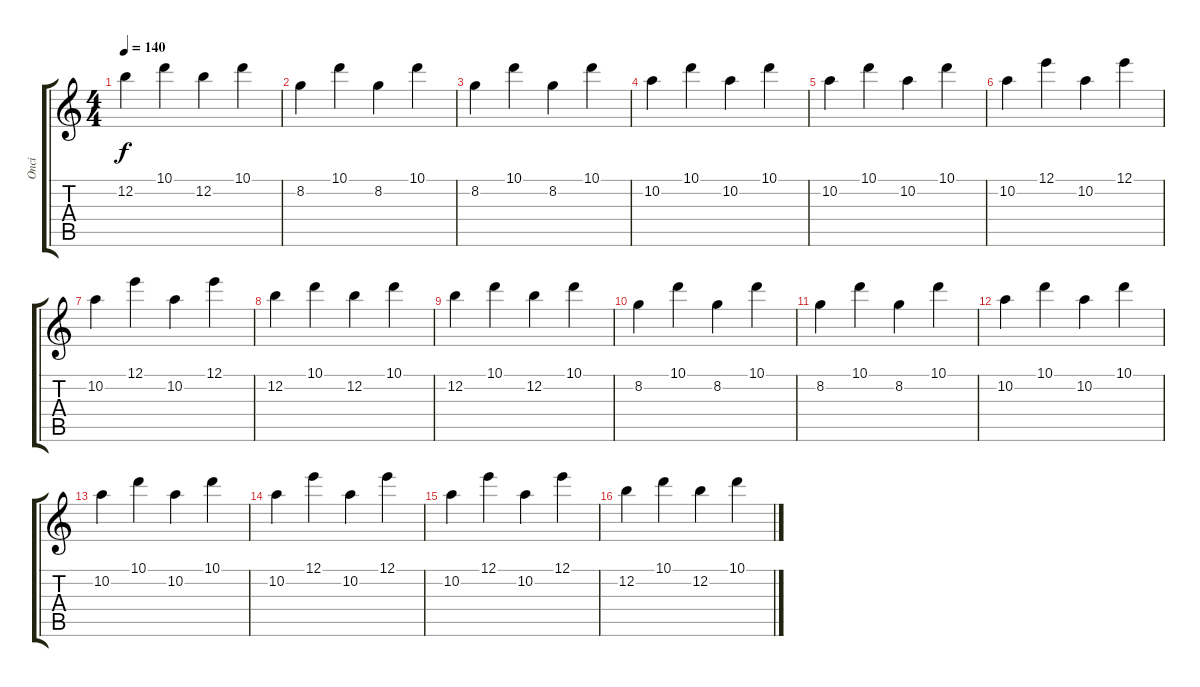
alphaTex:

\track ("Onci" "Onci") {instrument distortionguitar}
\staff {score tabs}
\tuning (E4 B3 G3 D3 A2 E2) {hide}
\ts (4 4)
\tempo 140
\clef g2
\ks c
12.2.4{dy f} 10.1.4 12.2.4 10.1.4 |
8.2.4 10.1.4 8.2.4 10.1.4 |
8.2.4 10.1.4 8.2.4 10.1.4 |
10.2.4 10.1.4 10.2.4 10.1.4 |
10.2.4 10.1.4 10.2.4 10.1.4 |
10.2.4 12.1.4 10.2.4 12.1.4 |
10.2.4 12.1.4 10.2.4 12.1.4 |
12.2.4 10.1.4 12.2.4 10.1.4 |
12.2.4 10.1.4 12.2.4 10.1.4 |
8.2.4 10.1.4 8.2.4 10.1.4 |
8.2.4 10.1.4 8.2.4 10.1.4 |
10.2.4 10.1.4 10.2.4 10.1.4 |
10.2.4 10.1.4 10.2.4 10.1.4 |
10.2.4 12.1.4 10.2.4 12.1.4 |
10.2.4 12.1.4 10.2.4 12.1.4 |
12.2.4 10.1.4 12.2.4 10.1.4
